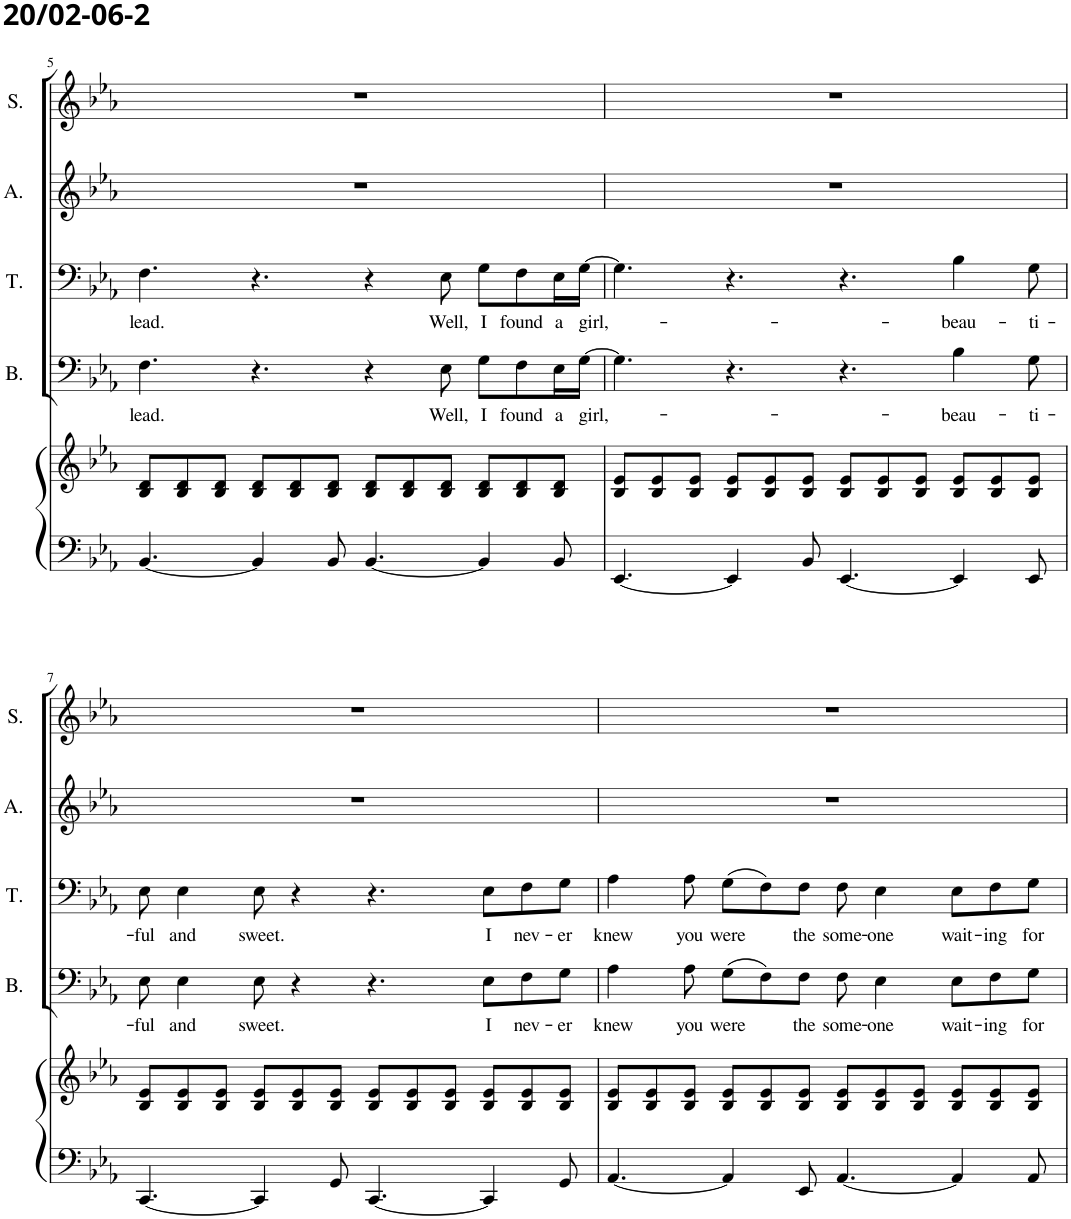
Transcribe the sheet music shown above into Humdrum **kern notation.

**kern	**kern	**kern	**text	**kern	**text	**kern	**kern
*part5	*part5	*part4	*part4	*part3	*part3	*part2	*part1
*staff6	*staff5	*staff4	*staff4	*staff3	*staff3	*staff2	*staff1
*I"Piano	*	*I"Bas	*	*I"Tenor	*	*I"Alt	*I"Sopraan
*I'Pno	*	*I'B.	*	*I'T.	*	*I'A.	*I'S.
!!LO:PB:g=z
*clefF4	*clefG2	*clefF4	*	*clefF4	*	*clefG2	*clefG2
*	*	*Trd12c21	*	*	*	*	*Trd1c2
*k[b-e-a-]	*k[b-e-a-]	*k[b-e-a-]	*	*k[b-e-a-]	*	*k[b-e-a-]	*k[b-e-a-]
*M12/8	*M12/8	*M12/8	*	*M12/8	*	*M12/8	*M12/8
=5	=5	=5	=5	=5	=5	=5	=5
!	!	!	!LO:LY:b	!	!LO:LY:b	!	!
[4.BB-/	8B-/ 8d/L	4.F\	lead.	4.F\	lead.	1.r	1.r
.	8B-/ 8d/	.	.	.	.	.	.
.	8B-/ 8d/J	.	.	.	.	.	.
4BB-/]	8B-/ 8d/L	4.r	.	4.r	.	.	.
.	8B-/ 8d/	.	.	.	.	.	.
8BB-/	8B-/ 8d/J	.	.	.	.	.	.
[4.BB-/	8B-/ 8d/L	4r	.	4r	.	.	.
.	8B-/ 8d/	.	.	.	.	.	.
!	!	!	!LO:LY:b	!	!LO:LY:b	!	!
.	8B-/ 8d/J	8E-\	Well,	8E-\	Well,	.	.
!	!	!	!LO:LY:b	!	!LO:LY:b	!	!
4BB-/]	8B-/ 8d/L	8G\L	I	8G\L	I	.	.
!	!	!	!LO:LY:b	!	!LO:LY:b	!	!
.	8B-/ 8d/	8F\	found	8F\	found	.	.
!	!	!	!LO:LY:b	!	!LO:LY:b	!	!
8BB-/	8B-/ 8d/J	16E-\L	a	16E-\L	a	.	.
!	!	!	!LO:LY:b	!	!LO:LY:b	!	!
.	.	[16G\JJ	girl,-	[16G\JJ	girl,-	.	.
=6	=6	=6	=6	=6	=6	=6	=6
[4.EE-/	8B-/ 8e-/L	4.G\]	.	4.G\]	.	1.r	1.r
.	8B-/ 8e-/	.	.	.	.	.	.
.	8B-/ 8e-/J	.	.	.	.	.	.
4EE-/]	8B-/ 8e-/L	4.r	.	4.r	.	.	.
.	8B-/ 8e-/	.	.	.	.	.	.
8BB-/	8B-/ 8e-/J	.	.	.	.	.	.
[4.EE-/	8B-/ 8e-/L	4.r	.	4.r	.	.	.
.	8B-/ 8e-/	.	.	.	.	.	.
.	8B-/ 8e-/J	.	.	.	.	.	.
!	!	!	!LO:LY:b	!	!LO:LY:b	!	!
4EE-/]	8B-/ 8e-/L	4B-\	beau-	4B-\	-beau-	.	.
.	8B-/ 8e-/	.	.	.	.	.	.
!	!	!	!LO:LY:b	!	!LO:LY:b	!	!
8EE-/	8B-/ 8e-/J	8G\	-ti-	8G\	-ti-	.	.
!!LO:LB:g=z
=7	=7	=7	=7	=7	=7	=7	=7
!	!	!	!LO:LY:b	!	!LO:LY:b	!	!
[4.CC/	8B-/ 8e-/L	8E-\	-ful	8E-\	-ful	1.r	1.r
!	!	!	!LO:LY:b	!	!LO:LY:b	!	!
.	8B-/ 8e-/	4E-\	and	4E-\	and	.	.
.	8B-/ 8e-/J	.	.	.	.	.	.
!	!	!	!LO:LY:b	!	!LO:LY:b	!	!
4CC/]	8B-/ 8e-/L	8E-\	sweet.	8E-\	sweet.	.	.
.	8B-/ 8e-/	4r	.	4r	.	.	.
8GG/	8B-/ 8e-/J	.	.	.	.	.	.
[4.CC/	8B-/ 8e-/L	4.r	.	4.r	.	.	.
.	8B-/ 8e-/	.	.	.	.	.	.
.	8B-/ 8e-/J	.	.	.	.	.	.
!	!	!	!LO:LY:b	!	!LO:LY:b	!	!
4CC/]	8B-/ 8e-/L	8E-\L	I	8E-\L	I	.	.
!	!	!	!LO:LY:b	!	!LO:LY:b	!	!
.	8B-/ 8e-/	8F\	nev-	8F\	nev-	.	.
!	!	!	!LO:LY:b	!	!LO:LY:b	!	!
8GG/	8B-/ 8e-/J	8G\J	-er	8G\J	-er	.	.
=8	=8	=8	=8	=8	=8	=8	=8
!	!	!	!LO:LY:b	!	!LO:LY:b	!	!
[4.AA-/	8B-/ 8e-/L	4A-\	knew	4A-\	knew	1.r	1.r
.	8B-/ 8e-/	.	.	.	.	.	.
!	!	!	!LO:LY:b	!	!LO:LY:b	!	!
.	8B-/ 8e-/J	8A-\	you	8A-\	you	.	.
!	!	!	!LO:LY:b	!	!LO:LY:b	!	!
4AA-/]	8B-/ 8e-/L	(8G\L	were	(8G\L	were	.	.
.	8B-/ 8e-/	8F\)	.	8F\)	.	.	.
!	!	!	!LO:LY:b	!	!LO:LY:b	!	!
8EE-/	8B-/ 8e-/J	8F\J	the	8F\J	the	.	.
!	!	!	!LO:LY:b	!	!LO:LY:b	!	!
[4.AA-/	8B-/ 8e-/L	8F\	some-	8F\	some-	.	.
!	!	!	!LO:LY:b	!	!LO:LY:b	!	!
.	8B-/ 8e-/	4E-\	-one	4E-\	-one	.	.
.	8B-/ 8e-/J	.	.	.	.	.	.
!	!	!	!LO:LY:b	!	!LO:LY:b	!	!
4AA-/]	8B-/ 8e-/L	8E-\L	wait-	8E-\L	wait-	.	.
!	!	!	!LO:LY:b	!	!LO:LY:b	!	!
.	8B-/ 8e-/	8F\	-ing	8F\	-ing	.	.
!	!	!	!LO:LY:b	!	!LO:LY:b	!	!
8AA-/	8B-/ 8e-/J	8G\J	for	8G\J	for	.	.
=	=	=	=	=	=	=	=
*-	*-	*-	*-	*-	*-	*-	*-
